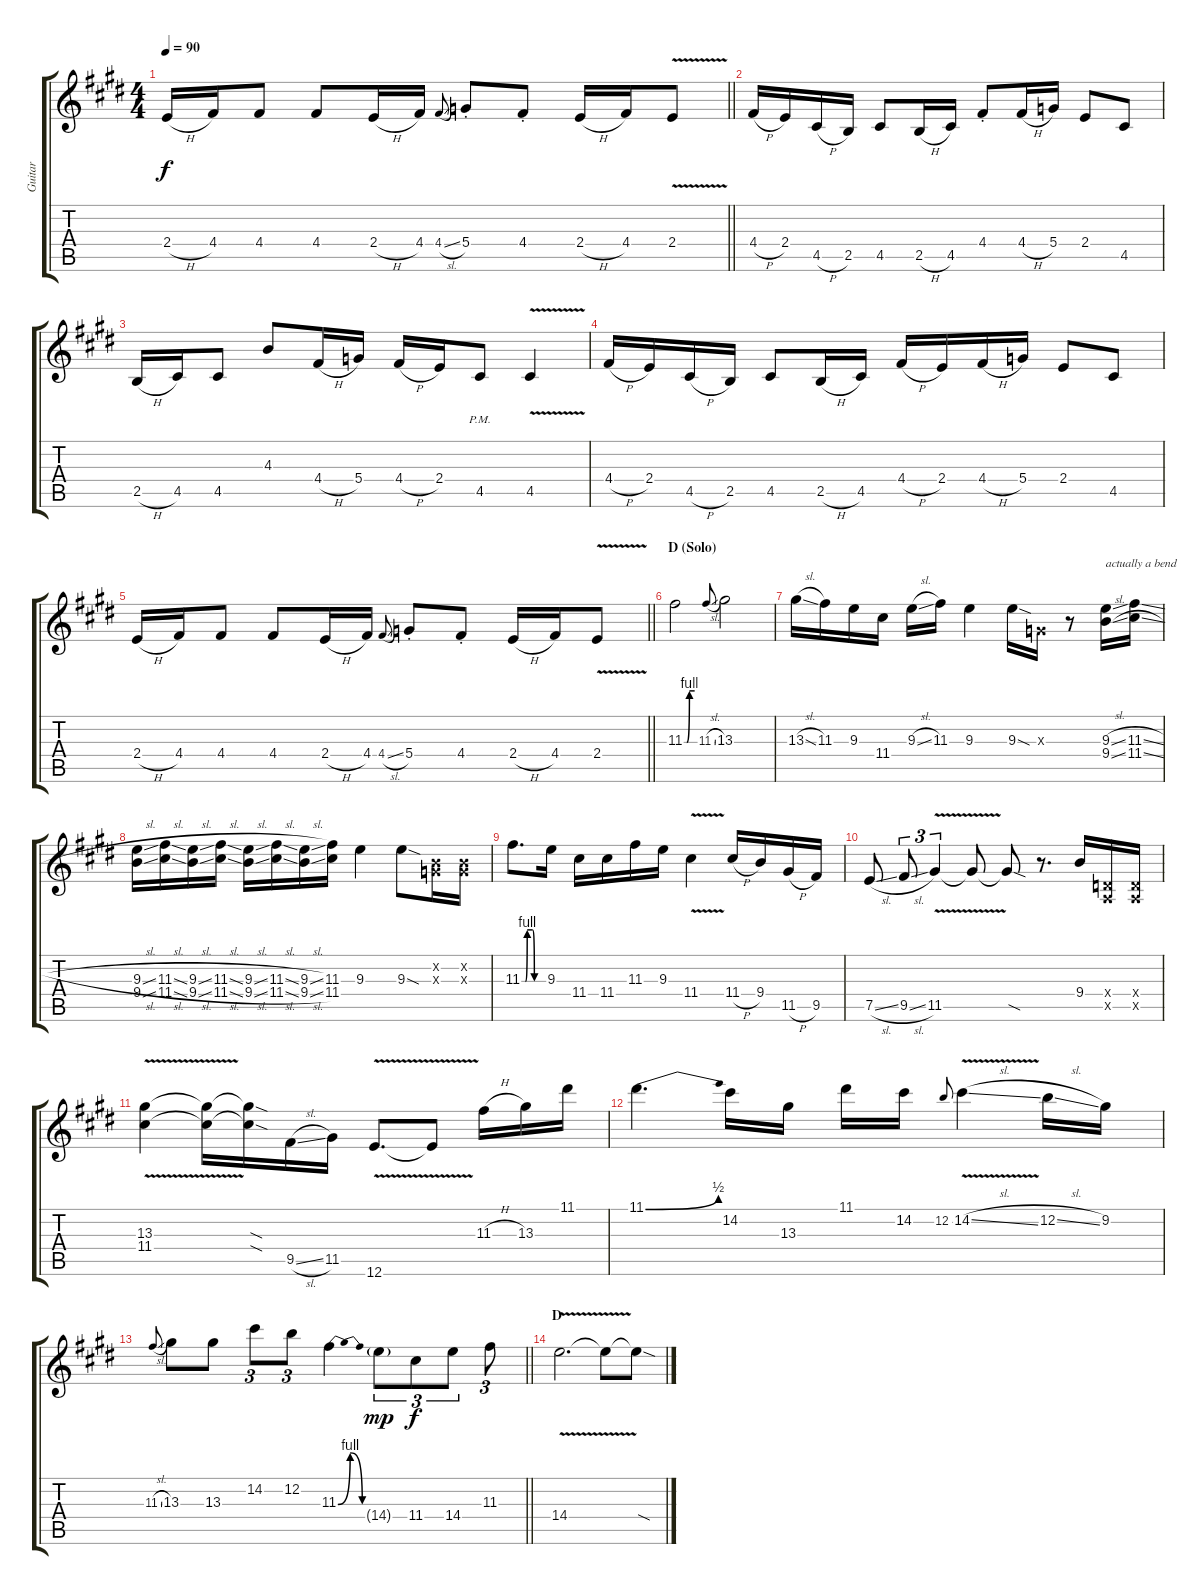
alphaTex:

\track ("Guitar" "Guitar") {instrument distortionguitar}
\staff {score tabs}
\tuning (E4 B3 G3 D3 A2 E2) {hide}
\ts (4 4)
\tempo 90
\clef g2
\barLineRight lightlight
\ks c#minor
2.4{h}.16{dy f} 4.4.16 4.4.8 4.4.8 2.4{h}.16 4.4.16 4.4{sl}.8{gr onbeat} 5.4{st}.8 4.4{st}.8 2.4{h}.16 4.4.16 2.4{v}.8 |
4.4{h}.16 2.4.16 4.5{h}.16 2.5.16 4.5.8 2.5{h}.16 4.5.16 4.4{st}.8 4.4{h}.16 5.4.16 2.4.8 4.5.8 |
2.5{h}.16 4.5.16 4.5.8 4.3.8 4.4{h}.16 5.4.16 4.4{h}.16 2.4.16 4.5{pm}.8 4.5{v}.4 |
4.4{h}.16 2.4.16 4.5{h}.16 2.5.16 4.5.8 2.5{h}.16 4.5.16 4.4{h}.16 2.4.16 4.4{h}.16 5.4.16 2.4.8 4.5.8 |
\barLineRight lightlight
2.4{h}.16 4.4.16 4.4.8 4.4.8 2.4{h}.16 4.4.16 4.4{sl}.8{gr onbeat} 5.4{st}.8 4.4{st}.8 2.4{h}.16 4.4.16 2.4{v}.8 |
\section ("" "D (Solo)")
11.3{be (custom 0 0 15 0 30 4 60 4)}.2{balance 7} 11.3{sl}.8{gr onbeat} 13.3.2 |
13.3{sl}.16 11.3.16 9.3.16 11.4.16 9.3{sl}.16 11.3.16 9.3.4 9.3{sod}.16 0.3{x}.16 r.8 (9.3{sl} 9.4{sl}).16{txt "actually a bend"} (11.3{sl} 11.4{sl}).16 |
(9.3{sl} 9.4{sl}).16 (11.3{sl} 11.4{sl}).16 (9.3{sl} 9.4{sl}).16 (11.3{sl} 11.4{sl}).16 (9.3{sl} 9.4{sl}).16 (11.3{sl} 11.4{sl}).16 (9.3{sl} 9.4{sl}).16 (11.3 11.4).16 9.3.4 9.3{sod}.8 (0.2{x} 0.3{x}).16 (0.2{x} 0.3{x}).16 |
11.3{be (custom 0 0 10 0 15 4 30 4 35 0 60 0)}.8{d} 9.3.16 11.4.16 11.4.16 11.3.16 9.3.16 11.4{v}.4 11.4{h}.16 9.4.16 11.5{h}.16 9.5.16 |
7.5{sl}.8 9.5{sl}.8{tu (3 2)} 11.5{v}.4{tu (3 2)} 11.5{t}.8 11.5{sod t}.8 r.8{d} 9.4.16 (0.4{x} 0.5{x}).16 (0.4{x} 0.5{x}).16 |
(13.3{v} 11.4{v}).4 (13.3{t} 11.4{t}).16 (13.3{sod t} 11.4{sod t}).16 9.5{sl}.16 11.5.16 12.6{v}.8{d} 12.6{t}.8 11.3{h}.16 13.3.16 11.1.16 |
11.1{be (bend 0 0 60 2)}.4{d} 14.2.16 13.3.16 11.1.16 14.2.16 12.2.8{gr onbeat} 14.2{v sl}.4 12.2{sl}.16 9.2.16 |
\barLineRight lightlight
11.3{sl}.8{gr onbeat} 13.3.8 13.3.8 14.2.8{tu (3 2)} 12.2.8{tu (3 2)} 11.3{be (bendrelease 0 0 25 4 25 4 60 0)}.4 14.4{g}.8{tu (3 2) dy mp} 11.4.8{tu (3 2) dy f} 14.4.8{tu (3 2)} 11.3.8{tu (3 2)} |
\section ("" "D")
14.4{v}.2{d} 14.4{t}.8 14.4{sod t}.8
